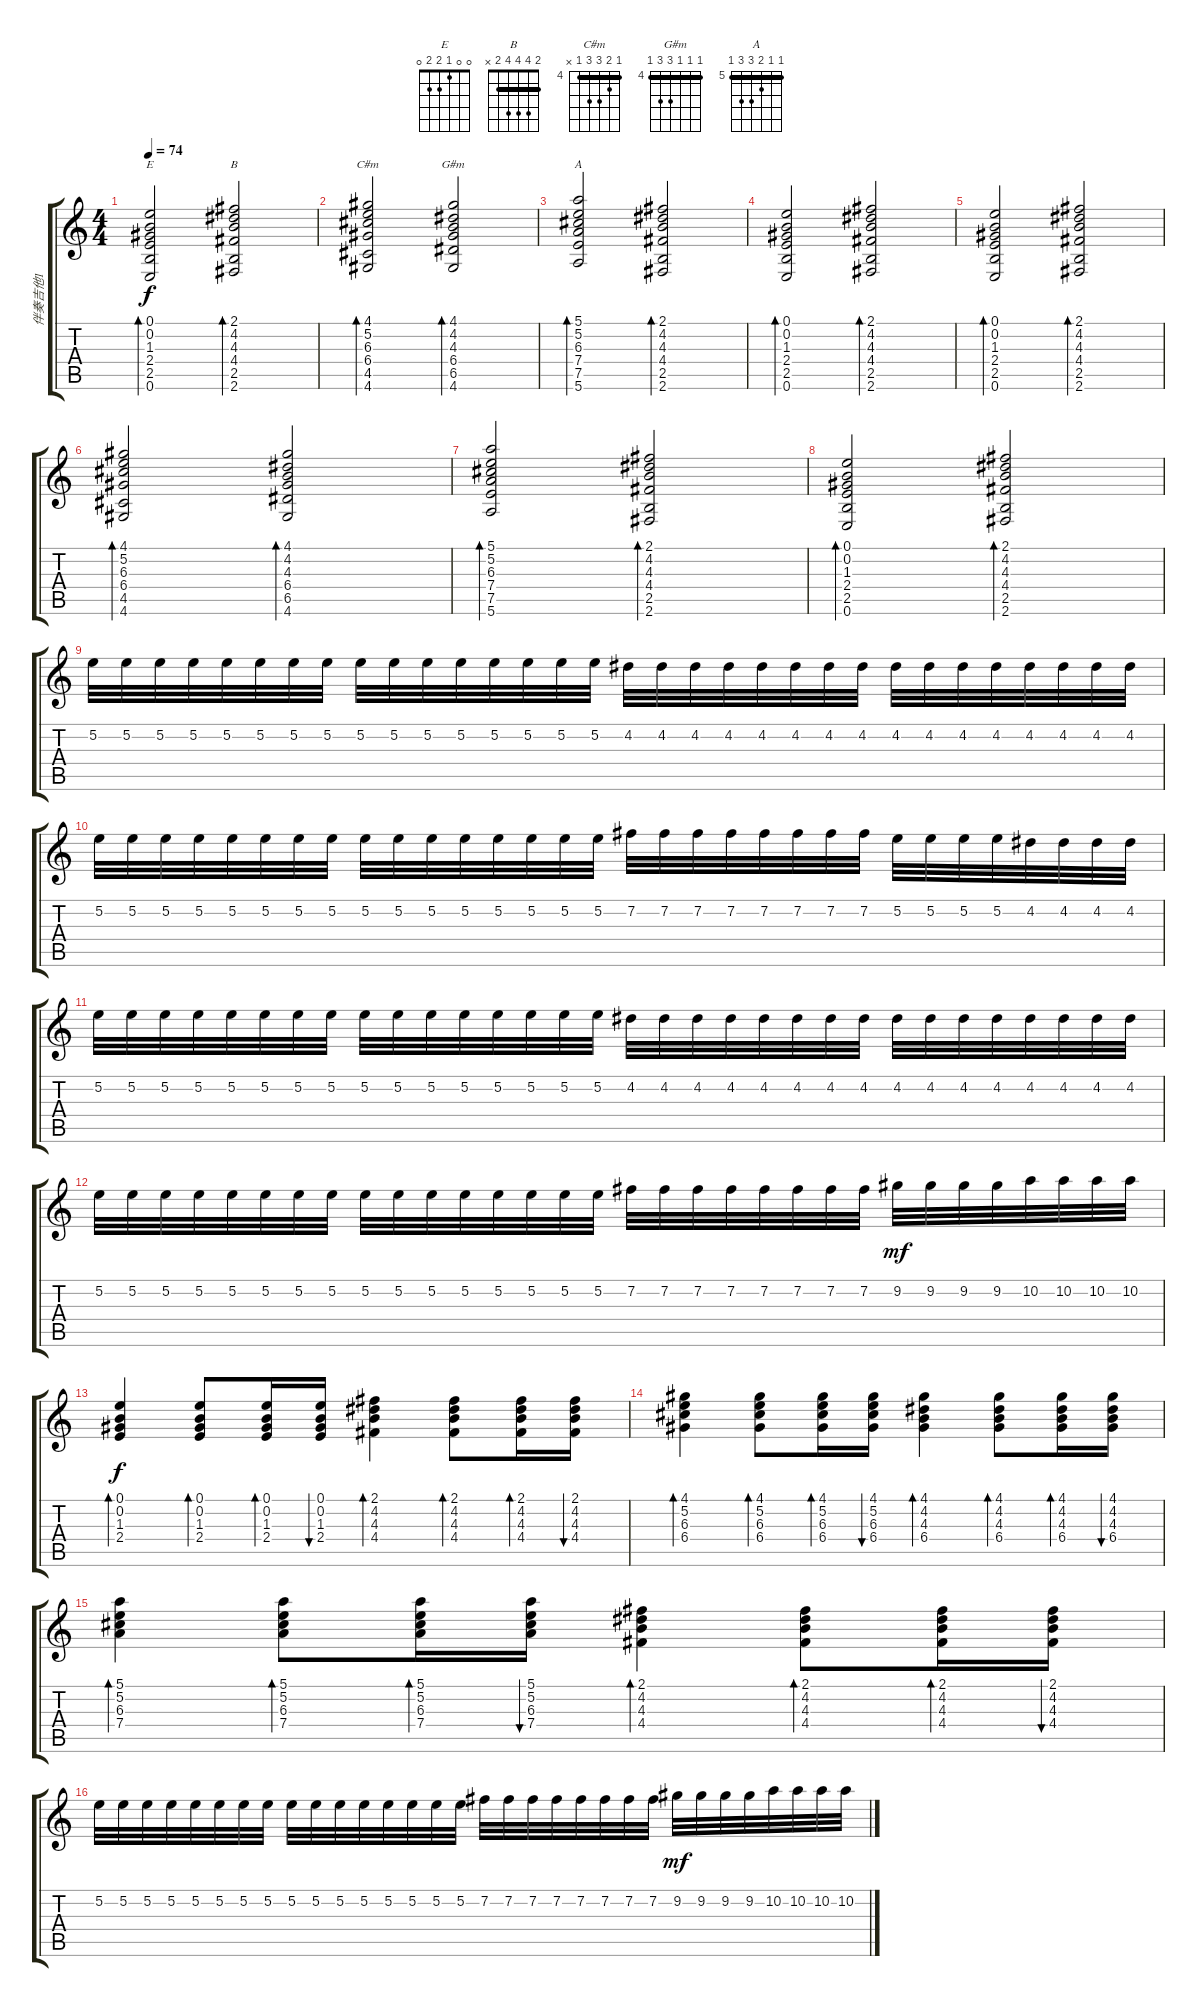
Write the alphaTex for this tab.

\track ("伴奏吉他1" "伴奏吉他1") {instrument acousticguitarsteel}
\staff {score tabs}
\tuning (E4 B3 G3 D3 A2 E2) {hide}
\chord ("E" 0 0 1 2 2 0)
\chord ("B" 2 4 4 4 2 x) {barre 2}
\chord ("C#m" 4 5 6 6 4 x) {firstfret 4 barre 4}
\chord ("G#m" 4 4 4 6 6 4) {firstfret 4 barre 4}
\chord ("A" 5 5 6 7 7 5) {firstfret 5 barre 5}
\ts (4 4)
\tempo 74
\clef g2
\ks c
(0.1 0.2 1.3 2.4 2.5 0.6).2{bd 120 ch "E" dy f} (2.1 4.2 4.3 4.4 2.5 2.6).2{bd 120 ch "B"} |
(4.1 5.2 6.3 6.4 4.5 4.6).2{bd 120 ch "C#m"} (4.1 4.2 4.3 6.4 6.5 4.6).2{bd 120 ch "G#m"} |
(5.1 5.2 6.3 7.4 7.5 5.6).2{bd 120 ch "A"} (2.1 4.2 4.3 4.4 2.5 2.6).2{bd 120} |
(0.1 0.2 1.3 2.4 2.5 0.6).2{bd 120} (2.1 4.2 4.3 4.4 2.5 2.6).2{bd 120} |
(0.1 0.2 1.3 2.4 2.5 0.6).2{bd 120} (2.1 4.2 4.3 4.4 2.5 2.6).2{bd 120} |
(4.1 5.2 6.3 6.4 4.5 4.6).2{bd 120} (4.1 4.2 4.3 6.4 6.5 4.6).2{bd 120} |
(5.1 5.2 6.3 7.4 7.5 5.6).2{bd 120} (2.1 4.2 4.3 4.4 2.5 2.6).2{bd 120} |
(0.1 0.2 1.3 2.4 2.5 0.6).2{bd 120} (2.1 4.2 4.3 4.4 2.5 2.6).2{bd 120} |
5.2.32{volume 7} 5.2.32 5.2.32 5.2.32 5.2.32 5.2.32 5.2.32 5.2.32 5.2.32 5.2.32 5.2.32 5.2.32 5.2.32 5.2.32 5.2.32 5.2.32 4.2.32 4.2.32 4.2.32 4.2.32 4.2.32 4.2.32 4.2.32 4.2.32 4.2.32 4.2.32 4.2.32 4.2.32 4.2.32 4.2.32 4.2.32 4.2.32 |
5.2.32 5.2.32 5.2.32 5.2.32 5.2.32 5.2.32 5.2.32 5.2.32 5.2.32 5.2.32 5.2.32 5.2.32 5.2.32 5.2.32 5.2.32 5.2.32 7.2.32 7.2.32 7.2.32 7.2.32 7.2.32 7.2.32 7.2.32 7.2.32 5.2.32 5.2.32 5.2.32 5.2.32 4.2.32 4.2.32 4.2.32 4.2.32 |
5.2.32 5.2.32 5.2.32 5.2.32 5.2.32 5.2.32 5.2.32 5.2.32 5.2.32 5.2.32 5.2.32 5.2.32 5.2.32 5.2.32 5.2.32 5.2.32 4.2.32 4.2.32 4.2.32 4.2.32 4.2.32 4.2.32 4.2.32 4.2.32 4.2.32 4.2.32 4.2.32 4.2.32 4.2.32 4.2.32 4.2.32 4.2.32 |
5.2.32 5.2.32 5.2.32 5.2.32 5.2.32 5.2.32 5.2.32 5.2.32 5.2.32 5.2.32 5.2.32 5.2.32 5.2.32 5.2.32 5.2.32 5.2.32 7.2.32 7.2.32 7.2.32 7.2.32 7.2.32 7.2.32 7.2.32 7.2.32 9.2.32{dy mf} 9.2.32 9.2.32 9.2.32 10.2.32 10.2.32 10.2.32 10.2.32 |
(0.1 0.2 1.3 2.4).4{bd 60 dy f volume 8} (0.1 0.2 1.3 2.4).8{bd 60} (0.1 0.2 1.3 2.4).16{bd 60} (0.1 0.2 1.3 2.4).16{bu 60} (2.1 4.2 4.3 4.4).4{bd 60} (2.1 4.2 4.3 4.4).8{bd 60} (2.1 4.2 4.3 4.4).16{bd 60} (2.1 4.2 4.3 4.4).16{bu 60} |
(4.1 5.2 6.3 6.4).4{bd 60} (4.1 5.2 6.3 6.4).8{bd 60} (4.1 5.2 6.3 6.4).16{bd 60} (4.1 5.2 6.3 6.4).16{bu 60} (4.1 4.2 4.3 6.4).4{bd 60} (4.1 4.2 4.3 6.4).8{bd 60} (4.1 4.2 4.3 6.4).16{bd 60} (4.1 4.2 4.3 6.4).16{bu 60} |
(5.1 5.2 6.3 7.4).4{bd 60} (5.1 5.2 6.3 7.4).8{bd 60} (5.1 5.2 6.3 7.4).16{bd 60} (5.1 5.2 6.3 7.4).16{bu 60} (2.1 4.2 4.3 4.4).4{bd 60} (2.1 4.2 4.3 4.4).8{bd 60} (2.1 4.2 4.3 4.4).16{bd 60} (2.1 4.2 4.3 4.4).16{bu 60} |
5.2.32 5.2.32 5.2.32 5.2.32 5.2.32 5.2.32 5.2.32 5.2.32 5.2.32 5.2.32 5.2.32 5.2.32 5.2.32 5.2.32 5.2.32 5.2.32 7.2.32 7.2.32 7.2.32 7.2.32 7.2.32 7.2.32 7.2.32 7.2.32 9.2.32{dy mf} 9.2.32 9.2.32 9.2.32 10.2.32 10.2.32 10.2.32 10.2.32
